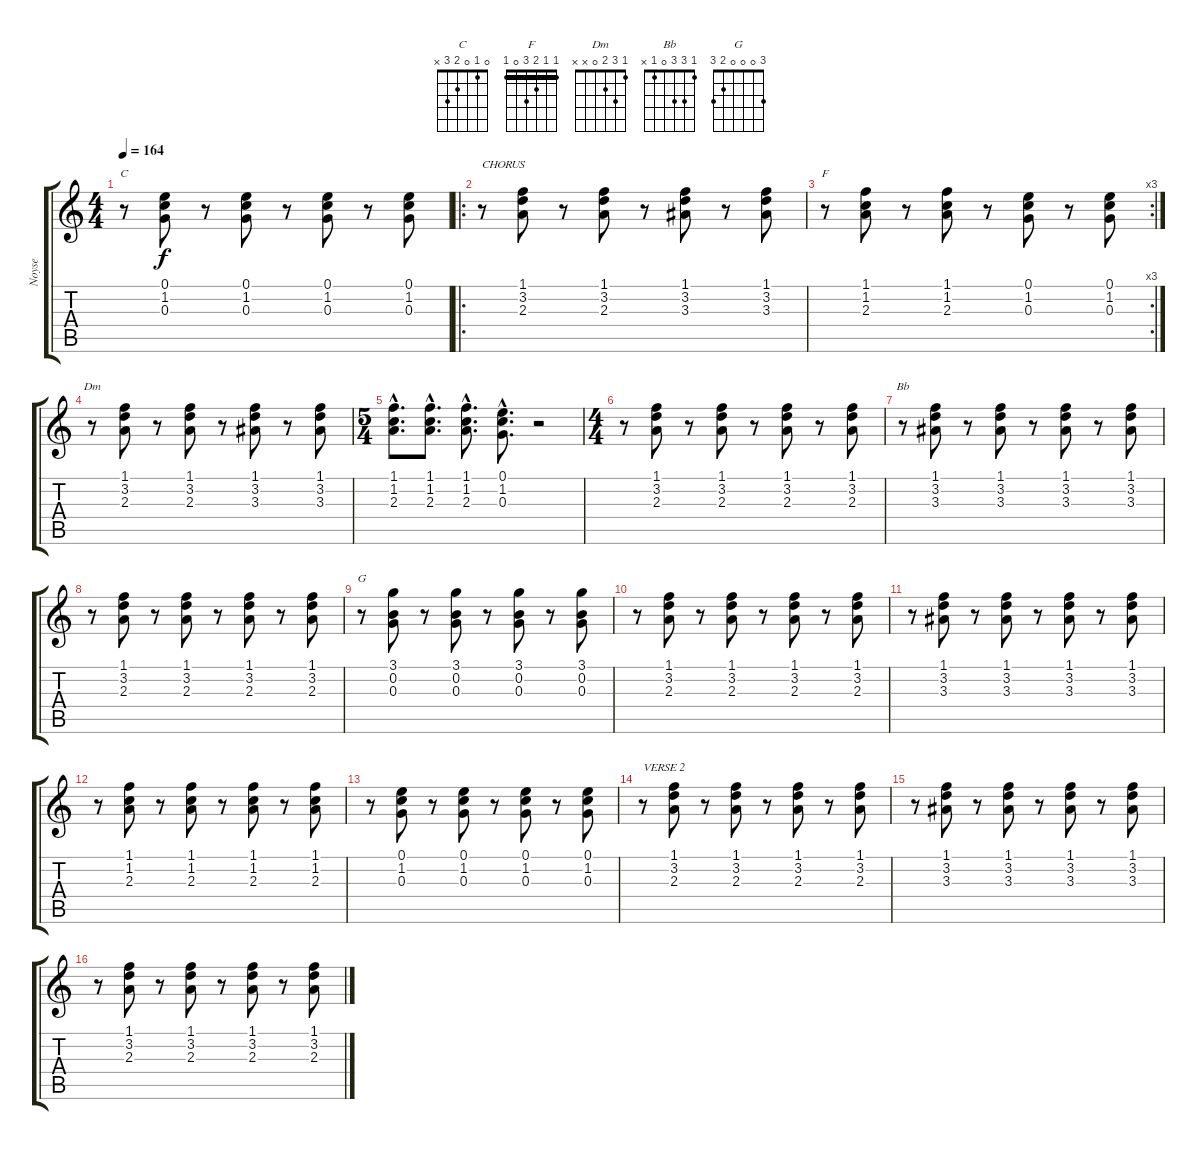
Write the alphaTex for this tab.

\track ("Noyse" "Noyse") {instrument electricguitarclean}
\staff {score tabs}
\tuning (E4 B3 G3 D3 A2 E2) {hide}
\chord ("C" 0 1 0 2 3 x)
\chord ("F" 1 1 2 3 0 1) {barre 1}
\chord ("Dm" 1 3 2 0 x x)
\chord ("Bb" 1 3 3 0 1 x)
\chord ("G" 3 0 0 0 2 3)
\ts (4 4)
\tempo 164
\clef g2
\ks c
r.8{ch "C" dy f} (0.1 1.2 0.3).8 r.8 (0.1 1.2 0.3).8 r.8 (0.1 1.2 0.3).8 r.8 (0.1 1.2 0.3).8 |
\ro
r.8{txt "CHORUS"} (1.1 3.2 2.3).8 r.8 (1.1 3.2 2.3).8 r.8 (1.1 3.2 3.3).8 r.8 (1.1 3.2 3.3).8 |
\rc 3
r.8{ch "F"} (1.1 1.2 2.3).8 r.8 (1.1 1.2 2.3).8 r.8 (0.1 1.2 0.3).8 r.8 (0.1 1.2 0.3).8 |
r.8{ch "Dm"} (1.1 3.2 2.3).8 r.8 (1.1 3.2 2.3).8 r.8 (1.1 3.2 3.3).8 r.8 (1.1 3.2 3.3).8 |
\ts (5 4)
(1.1{hac} 1.2{hac} 2.3{hac}).8{d} (1.1{hac} 1.2{hac} 2.3{hac}).8{d} (1.1{hac} 1.2{hac} 2.3{hac}).8{d} (0.1{hac} 1.2{hac} 0.3{hac}).8{d} r.2 |
\ts (4 4)
r.8 (1.1 3.2 2.3).8 r.8 (1.1 3.2 2.3).8 r.8 (1.1 3.2 2.3).8 r.8 (1.1 3.2 2.3).8 |
r.8{ch "Bb"} (1.1 3.2 3.3).8 r.8 (1.1 3.2 3.3).8 r.8 (1.1 3.2 3.3).8 r.8 (1.1 3.2 3.3).8 |
r.8 (1.1 3.2 2.3).8 r.8 (1.1 3.2 2.3).8 r.8 (1.1 3.2 2.3).8 r.8 (1.1 3.2 2.3).8 |
r.8{ch "G"} (3.1 0.2 0.3).8 r.8 (3.1 0.2 0.3).8 r.8 (3.1 0.2 0.3).8 r.8 (3.1 0.2 0.3).8 |
r.8 (1.1 3.2 2.3).8 r.8 (1.1 3.2 2.3).8 r.8 (1.1 3.2 2.3).8 r.8 (1.1 3.2 2.3).8 |
r.8 (1.1 3.2 3.3).8 r.8 (1.1 3.2 3.3).8 r.8 (1.1 3.2 3.3).8 r.8 (1.1 3.2 3.3).8 |
r.8 (1.1 1.2 2.3).8 r.8 (1.1 1.2 2.3).8 r.8 (1.1 1.2 2.3).8 r.8 (1.1 1.2 2.3).8 |
r.8 (0.1 1.2 0.3).8 r.8 (0.1 1.2 0.3).8 r.8 (0.1 1.2 0.3).8 r.8 (0.1 1.2 0.3).8 |
r.8{txt "VERSE 2"} (1.1 3.2 2.3).8 r.8 (1.1 3.2 2.3).8 r.8 (1.1 3.2 2.3).8 r.8 (1.1 3.2 2.3).8 |
r.8 (1.1 3.2 3.3).8 r.8 (1.1 3.2 3.3).8 r.8 (1.1 3.2 3.3).8 r.8 (1.1 3.2 3.3).8 |
r.8 (1.1 3.2 2.3).8 r.8 (1.1 3.2 2.3).8 r.8 (1.1 3.2 2.3).8 r.8 (1.1 3.2 2.3).8
